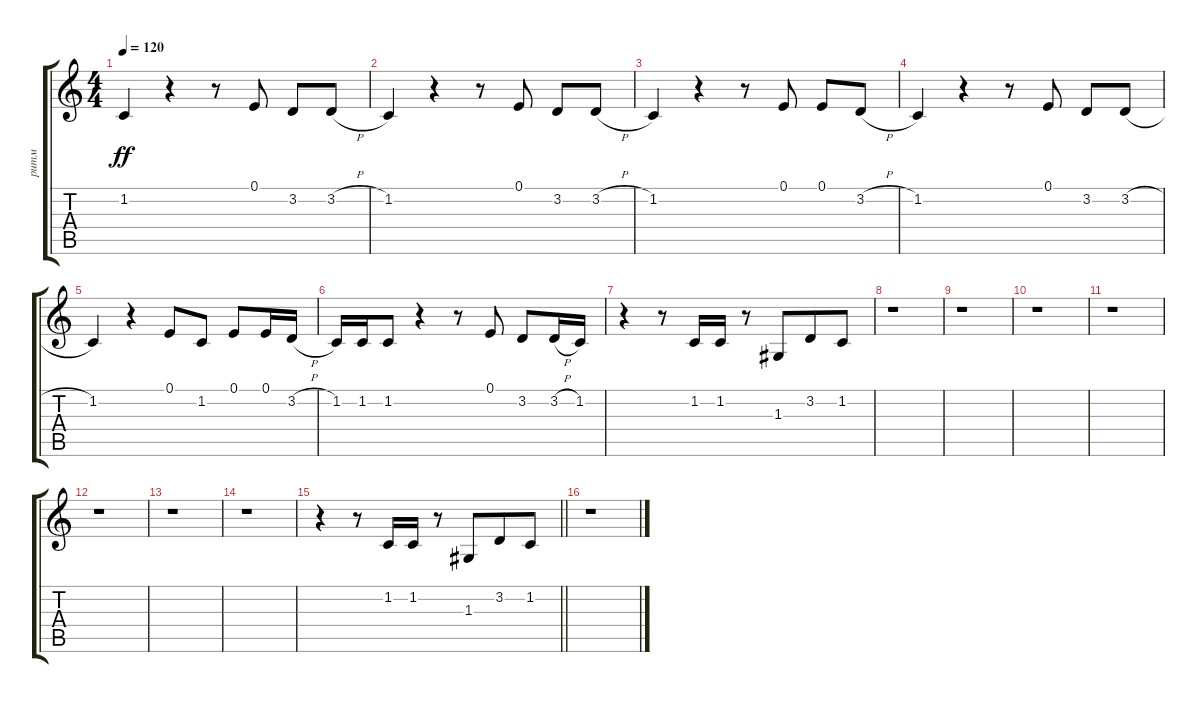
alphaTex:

\track ("ритм" "ритм") {instrument acousticgrandpiano}
\staff {score tabs}
\tuning (E4 B3 G3 D3 A2 E2) {hide}
\ts (4 4)
\tempo 120
\clef g2
\ks c
1.2.4{dy ff} r.4 r.8 0.1.8 3.2.8 3.2{h}.8 |
1.2.4 r.4 r.8 0.1.8 3.2.8 3.2{h}.8 |
1.2.4 r.4 r.8 0.1.8 0.1.8 3.2{h}.8 |
1.2.4 r.4 r.8 0.1.8 3.2.8 3.2{h}.8 |
1.2.4 r.4 0.1.8 1.2.8 0.1.8 0.1.16 3.2{h}.16 |
1.2.16 1.2.16 1.2.8 r.4 r.8 0.1.8 3.2.8 3.2{h}.16 1.2.16 |
r.4 r.8 1.2.16 1.2.16 r.8 1.3.8{beam merge} 3.2.8 1.2.8 |
r.1 |
r.1 |
r.1 |
r.1 |
r.1 |
r.1 |
r.1 |
\barLineRight lightlight
r.4 r.8 1.2.16 1.2.16 r.8 1.3.8{beam merge} 3.2.8 1.2.8 |
r.1
